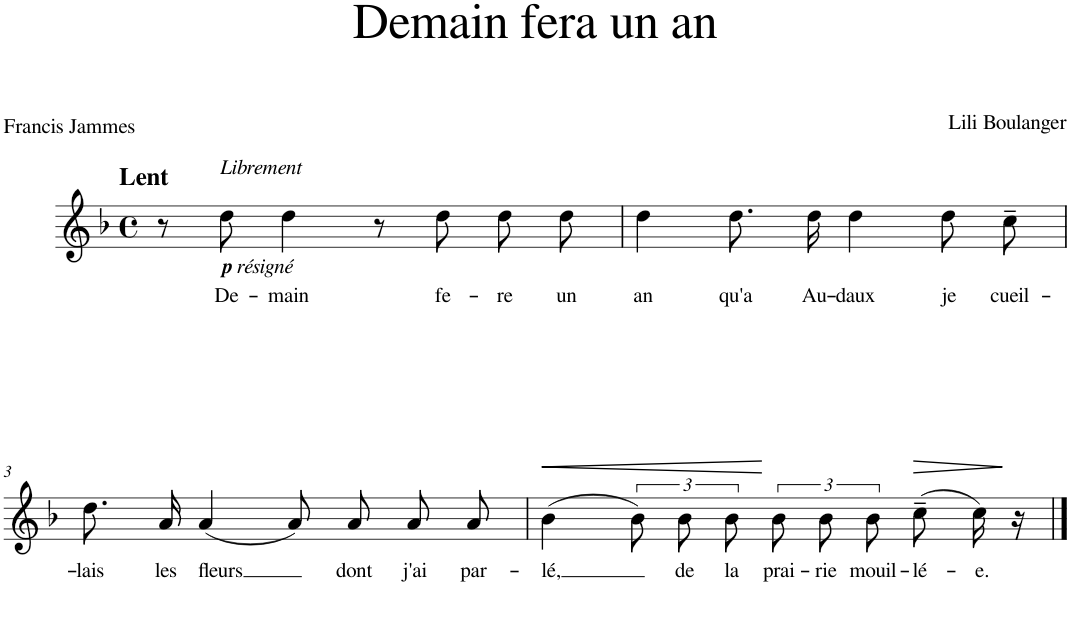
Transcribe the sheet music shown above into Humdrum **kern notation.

**kern	**text	**dynam
*part1	*part1	*part1
*staff1	*staff1	*staff1
*I"Piano	*	*
*I'Pno.	*	*
*clefG2	*	*
*k[b-]	*	*
*M4/4	*	*
*met(c)	*	*
=1	=1	=1
!LO:TX:a:B:t=Lent	!	!
8r	.	.
!LO:TX:a:i:t=Librement	!	!
!LO:TX:b:Bi:t=p	!	!
!LO:TX:b:t=résigné	!	!
!	!LO:LY:b	!
8dd\	De-	.
!	!LO:LY:b	!
4dd\	-main	.
8r	.	.
!	!LO:LY:b	!
8dd\	fe-	.
!	!LO:LY:b	!
8dd\L	-re	.
!	!LO:LY:b	!
8dd\J	un	.
=2	=2	=2
!	!LO:LY:b	!
4dd\	an	.
!	!LO:LY:b	!
8.dd\L	qu'a	.
!	!LO:LY:b	!
16dd\Jk	Au-	.
!	!LO:LY:b	!
4dd\	-daux	.
!	!LO:LY:b	!
8dd\L	je	.
!	!LO:LY:b	!
8cc~\J	cueil-	.
!!LO:LB:g=z
=3	=3	=3
!	!LO:LY:b	!
8.dd\L	-lais	.
!	!LO:LY:b	!
16a\Jk	les	.
!	!LO:LY:b	!
(<4a/	fleurs	.
8a/L)	.	.
!	!LO:LY:b	!
8a/J	dont	.
!	!LO:LY:b	!
8a/L	j'ai	.
!	!LO:LY:b	!
8a/J	par-	.
=4	=4	=4
!	!LO:LY:b	!LO:HP:b
(>4b-\	-lé,	<
12b-\L)	.	.
!	!LO:LY:b	!
12b-\	de	.
!	!LO:LY:b	!
12b-\J	la	.
!	!LO:LY:b	!
12b-\L	prai-	[
!	!LO:LY:b	!
12b-\	-rie	.
!	!LO:LY:b	!
12b-\J	mouil-	.
!	!LO:LY:b	!LO:HP:b
(>8cc~\L	-lé-	>
!	!LO:LY:b	!
16cc\Jk)	-e.	.
16r	.	]
==	==	==
*-	*-	*-
